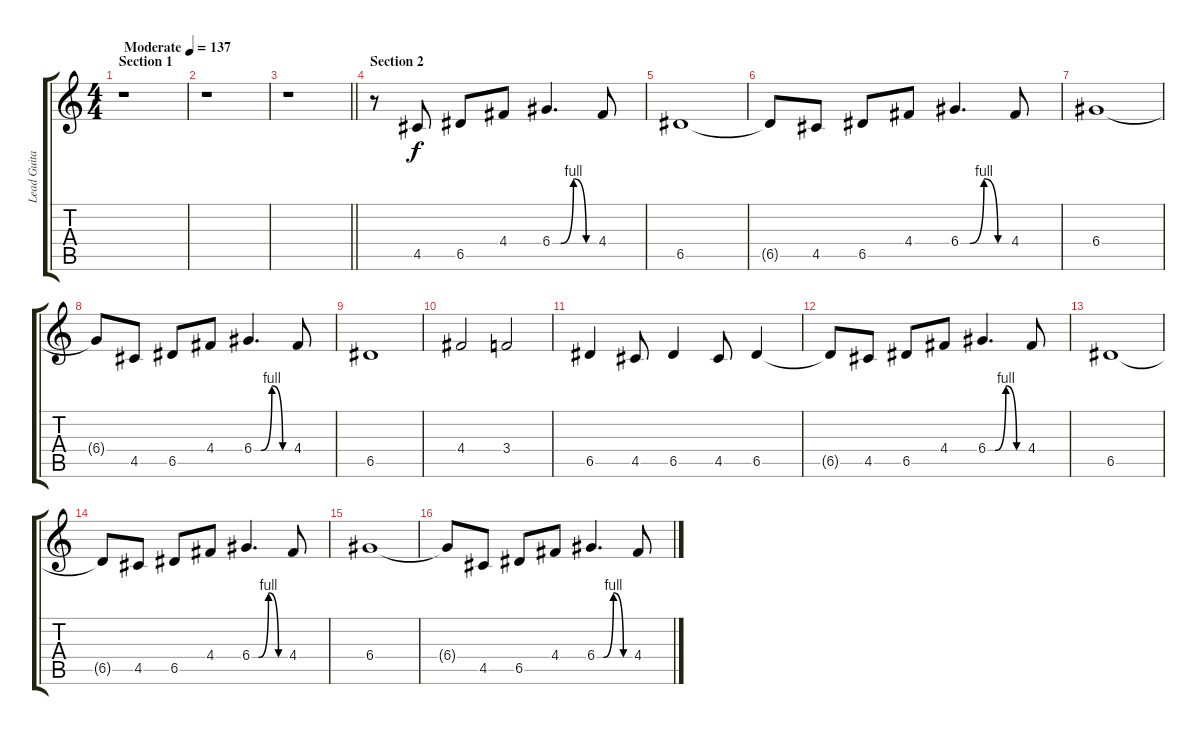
\track ("Lead Guitar" "Lead Guita") {instrument overdrivenguitar}
\staff {score tabs}
\tuning (E4 B3 G3 D3 A2 E2) {hide}
\ts (4 4)
\section ("" "Section 1")
\tempo (137 "Moderate")
\clef g2
\ks c
r.1{dy f instrument overdrivenguitar} |
r.1 |
\barLineRight lightlight
r.1 |
\section ("" "Section 2")
r.8 4.5.8 6.5.8 4.4.8 6.4{be (custom 0 0 12 0 30 4 48 0 60 0)}.4{d} 4.4.8 |
6.5.1 |
6.5{t}.8 4.5.8 6.5.8 4.4.8 6.4{be (custom 0 0 12 0 30 4 48 0 60 0)}.4{d} 4.4.8 |
6.4.1 |
6.4{t}.8 4.5.8 6.5.8 4.4.8 6.4{be (custom 0 0 12 0 30 4 48 0 60 0)}.4{d} 4.4.8 |
6.5.1 |
4.4.2 3.4.2 |
6.5.4 4.5.8 6.5.4 4.5.8 6.5.4 |
6.5{t}.8 4.5.8 6.5.8 4.4.8 6.4{be (custom 0 0 12 0 30 4 48 0 60 0)}.4{d} 4.4.8 |
6.5.1 |
6.5{t}.8 4.5.8 6.5.8 4.4.8 6.4{be (custom 0 0 12 0 30 4 48 0 60 0)}.4{d} 4.4.8 |
6.4.1 |
6.4{t}.8 4.5.8 6.5.8 4.4.8 6.4{be (custom 0 0 12 0 30 4 48 0 60 0)}.4{d} 4.4.8
